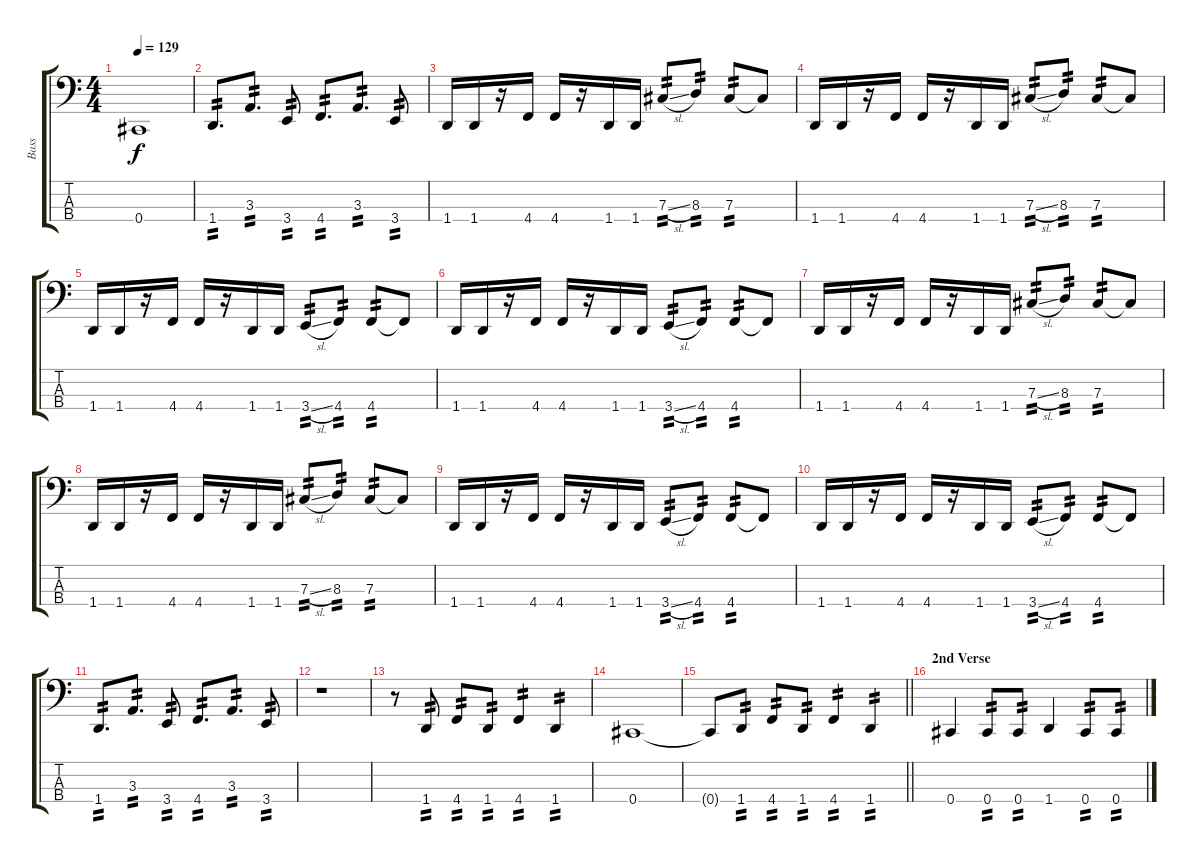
\track ("Bass" "Bass") {instrument electricbassfinger}
\staff {score tabs}
\tuning (E2 B1 Gb1 Db1) {hide}
\ts (4 4)
\tempo 129
\clef f4
\ks c
0.4.1{dy f} |
1.4.8{d tp 2} 3.3.8{d tp 2} 3.4.8{tp 2} 4.4.8{d tp 2} 3.3.8{d tp 2} 3.4.8{tp 2} |
1.4.16 1.4.16 r.16 4.4.16 4.4.16 r.16 1.4.16 1.4.16 7.3{sl}.8{tp 2} 8.3.8{tp 2} 7.3.8{tp 2} 7.3{t}.8 |
1.4.16 1.4.16 r.16 4.4.16 4.4.16 r.16 1.4.16 1.4.16 7.3{sl}.8{tp 2} 8.3.8{tp 2} 7.3.8{tp 2} 7.3{t}.8 |
1.4.16 1.4.16 r.16 4.4.16 4.4.16 r.16 1.4.16 1.4.16 3.4{sl}.8{tp 2} 4.4.8{tp 2} 4.4.8{tp 2} 4.4{t}.8 |
1.4.16 1.4.16 r.16 4.4.16 4.4.16 r.16 1.4.16 1.4.16 3.4{sl}.8{tp 2} 4.4.8{tp 2} 4.4.8{tp 2} 4.4{t}.8 |
1.4.16 1.4.16 r.16 4.4.16 4.4.16 r.16 1.4.16 1.4.16 7.3{sl}.8{tp 2} 8.3.8{tp 2} 7.3.8{tp 2} 7.3{t}.8 |
1.4.16 1.4.16 r.16 4.4.16 4.4.16 r.16 1.4.16 1.4.16 7.3{sl}.8{tp 2} 8.3.8{tp 2} 7.3.8{tp 2} 7.3{t}.8 |
1.4.16 1.4.16 r.16 4.4.16 4.4.16 r.16 1.4.16 1.4.16 3.4{sl}.8{tp 2} 4.4.8{tp 2} 4.4.8{tp 2} 4.4{t}.8 |
1.4.16 1.4.16 r.16 4.4.16 4.4.16 r.16 1.4.16 1.4.16 3.4{sl}.8{tp 2} 4.4.8{tp 2} 4.4.8{tp 2} 4.4{t}.8 |
1.4.8{d tp 2} 3.3.8{d tp 2} 3.4.8{tp 2} 4.4.8{d tp 2} 3.3.8{d tp 2} 3.4.8{tp 2} |
r.1 |
r.8 1.4.8{tp 2} 4.4.8{tp 2} 1.4.8{tp 2} 4.4.4{tp 2} 1.4.4{tp 2} |
0.4.1 |
\barLineRight lightlight
0.4{t}.8 1.4.8{tp 2} 4.4.8{tp 2} 1.4.8{tp 2} 4.4.4{tp 2} 1.4.4{tp 2} |
\section ("" "2nd Verse")
0.4.4 0.4.8{tp 2} 0.4.8{tp 2} 1.4.4 0.4.8{tp 2} 0.4.8{tp 2}
